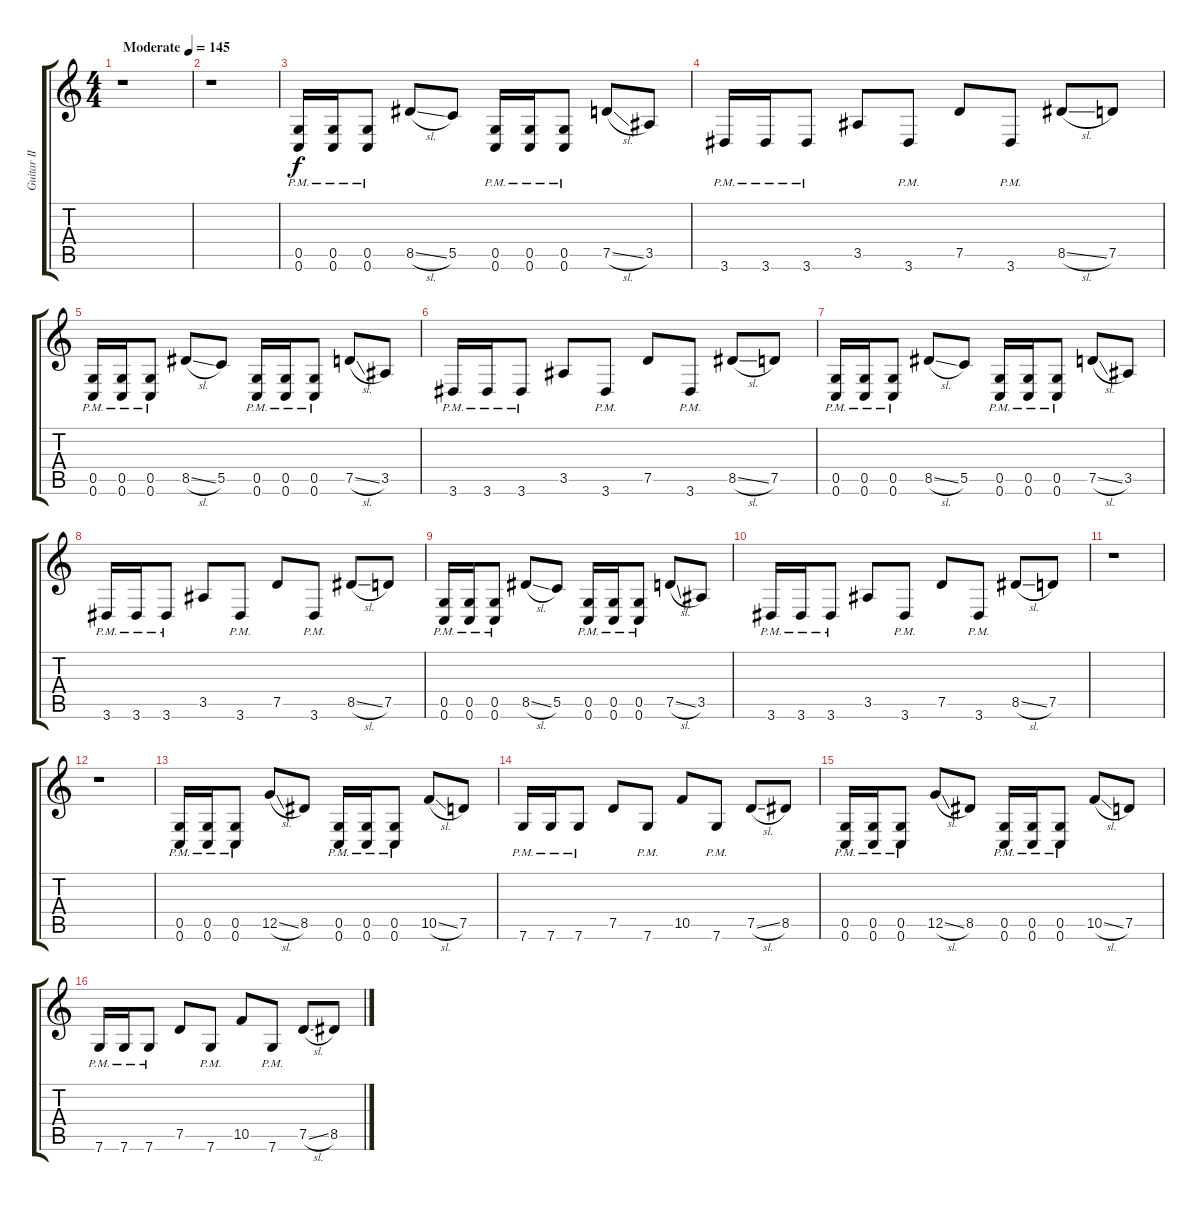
\track ("Guitar II" "Guitar II") {instrument overdrivenguitar}
\staff {score tabs}
\tuning (D4 A3 F3 C3 G2 C2) {hide}
\ts (4 4)
\tempo (145 "Moderate")
\clef g2
\ks c
r.1{dy f instrument overdrivenguitar} |
r.1 |
(0.5{pm} 0.6).16 (0.5{pm} 0.6).16 (0.5{pm} 0.6).8 8.5{sl}.8 5.5.8 (0.5{pm} 0.6{pm}).16 (0.5{pm} 0.6{pm}).16 (0.5{pm} 0.6{pm}).8 7.5{sl}.8 3.5.8 |
3.6{pm}.16 3.6{pm}.16 3.6{pm}.8 3.5.8 3.6{pm}.8 7.5.8 3.6{pm}.8 8.5{sl}.8 7.5.8 |
(0.5{pm} 0.6).16 (0.5{pm} 0.6).16 (0.5{pm} 0.6).8 8.5{sl}.8 5.5.8 (0.5{pm} 0.6{pm}).16 (0.5{pm} 0.6{pm}).16 (0.5{pm} 0.6{pm}).8 7.5{sl}.8 3.5.8 |
3.6{pm}.16 3.6{pm}.16 3.6{pm}.8 3.5.8 3.6{pm}.8 7.5.8 3.6{pm}.8 8.5{sl}.8 7.5.8 |
(0.5{pm} 0.6).16 (0.5{pm} 0.6).16 (0.5{pm} 0.6).8 8.5{sl}.8 5.5.8 (0.5{pm} 0.6{pm}).16 (0.5{pm} 0.6{pm}).16 (0.5{pm} 0.6{pm}).8 7.5{sl}.8 3.5.8 |
3.6{pm}.16 3.6{pm}.16 3.6{pm}.8 3.5.8 3.6{pm}.8 7.5.8 3.6{pm}.8 8.5{sl}.8 7.5.8 |
(0.5{pm} 0.6).16 (0.5{pm} 0.6).16 (0.5{pm} 0.6).8 8.5{sl}.8 5.5.8 (0.5{pm} 0.6{pm}).16 (0.5{pm} 0.6{pm}).16 (0.5{pm} 0.6{pm}).8 7.5{sl}.8 3.5.8 |
3.6{pm}.16 3.6{pm}.16 3.6{pm}.8 3.5.8 3.6{pm}.8 7.5.8 3.6{pm}.8 8.5{sl}.8 7.5.8 |
r.1 |
r.1 |
(0.5{pm} 0.6).16 (0.5{pm} 0.6).16 (0.5{pm} 0.6).8 12.5{sl}.8 8.5.8 (0.5{pm} 0.6{pm}).16 (0.5{pm} 0.6{pm}).16 (0.5{pm} 0.6{pm}).8 10.5{sl}.8 7.5.8 |
7.6{pm}.16 7.6{pm}.16 7.6{pm}.8 7.5.8 7.6{pm}.8 10.5.8 7.6{pm}.8 7.5{sl}.8 8.5.8 |
(0.5{pm} 0.6).16 (0.5{pm} 0.6).16 (0.5{pm} 0.6).8 12.5{sl}.8 8.5.8 (0.5{pm} 0.6{pm}).16 (0.5{pm} 0.6{pm}).16 (0.5{pm} 0.6{pm}).8 10.5{sl}.8 7.5.8 |
7.6{pm}.16 7.6{pm}.16 7.6{pm}.8 7.5.8 7.6{pm}.8 10.5.8 7.6{pm}.8 7.5{sl}.8 8.5.8
